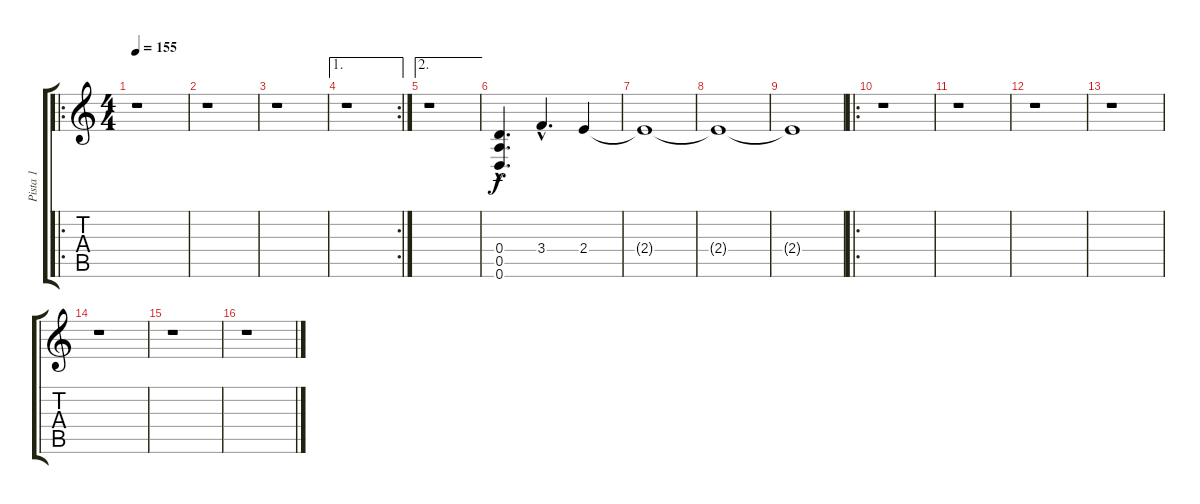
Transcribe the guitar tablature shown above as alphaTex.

\track ("Pista 1" "Pista 1") {instrument electricguitarjazz}
\staff {score tabs}
\tuning (E4 B3 G3 D3 A2 D2) {hide}
\ro
\ts (4 4)
\tempo 155
\clef g2
\ks c
r.1{dy f} |
r.1 |
r.1 |
\ae 1
\rc 2
r.1 |
\ae 2
r.1 |
(0.4{hac} 0.5{hac} 0.6{hac}).4{d} 3.4{hac}.4{d} 2.4.4 |
2.4{t}.1 |
2.4{t}.1 |
2.4{t}.1 |
\ro
r.1 |
r.1 |
r.1 |
r.1 |
r.1 |
r.1 |
r.1
